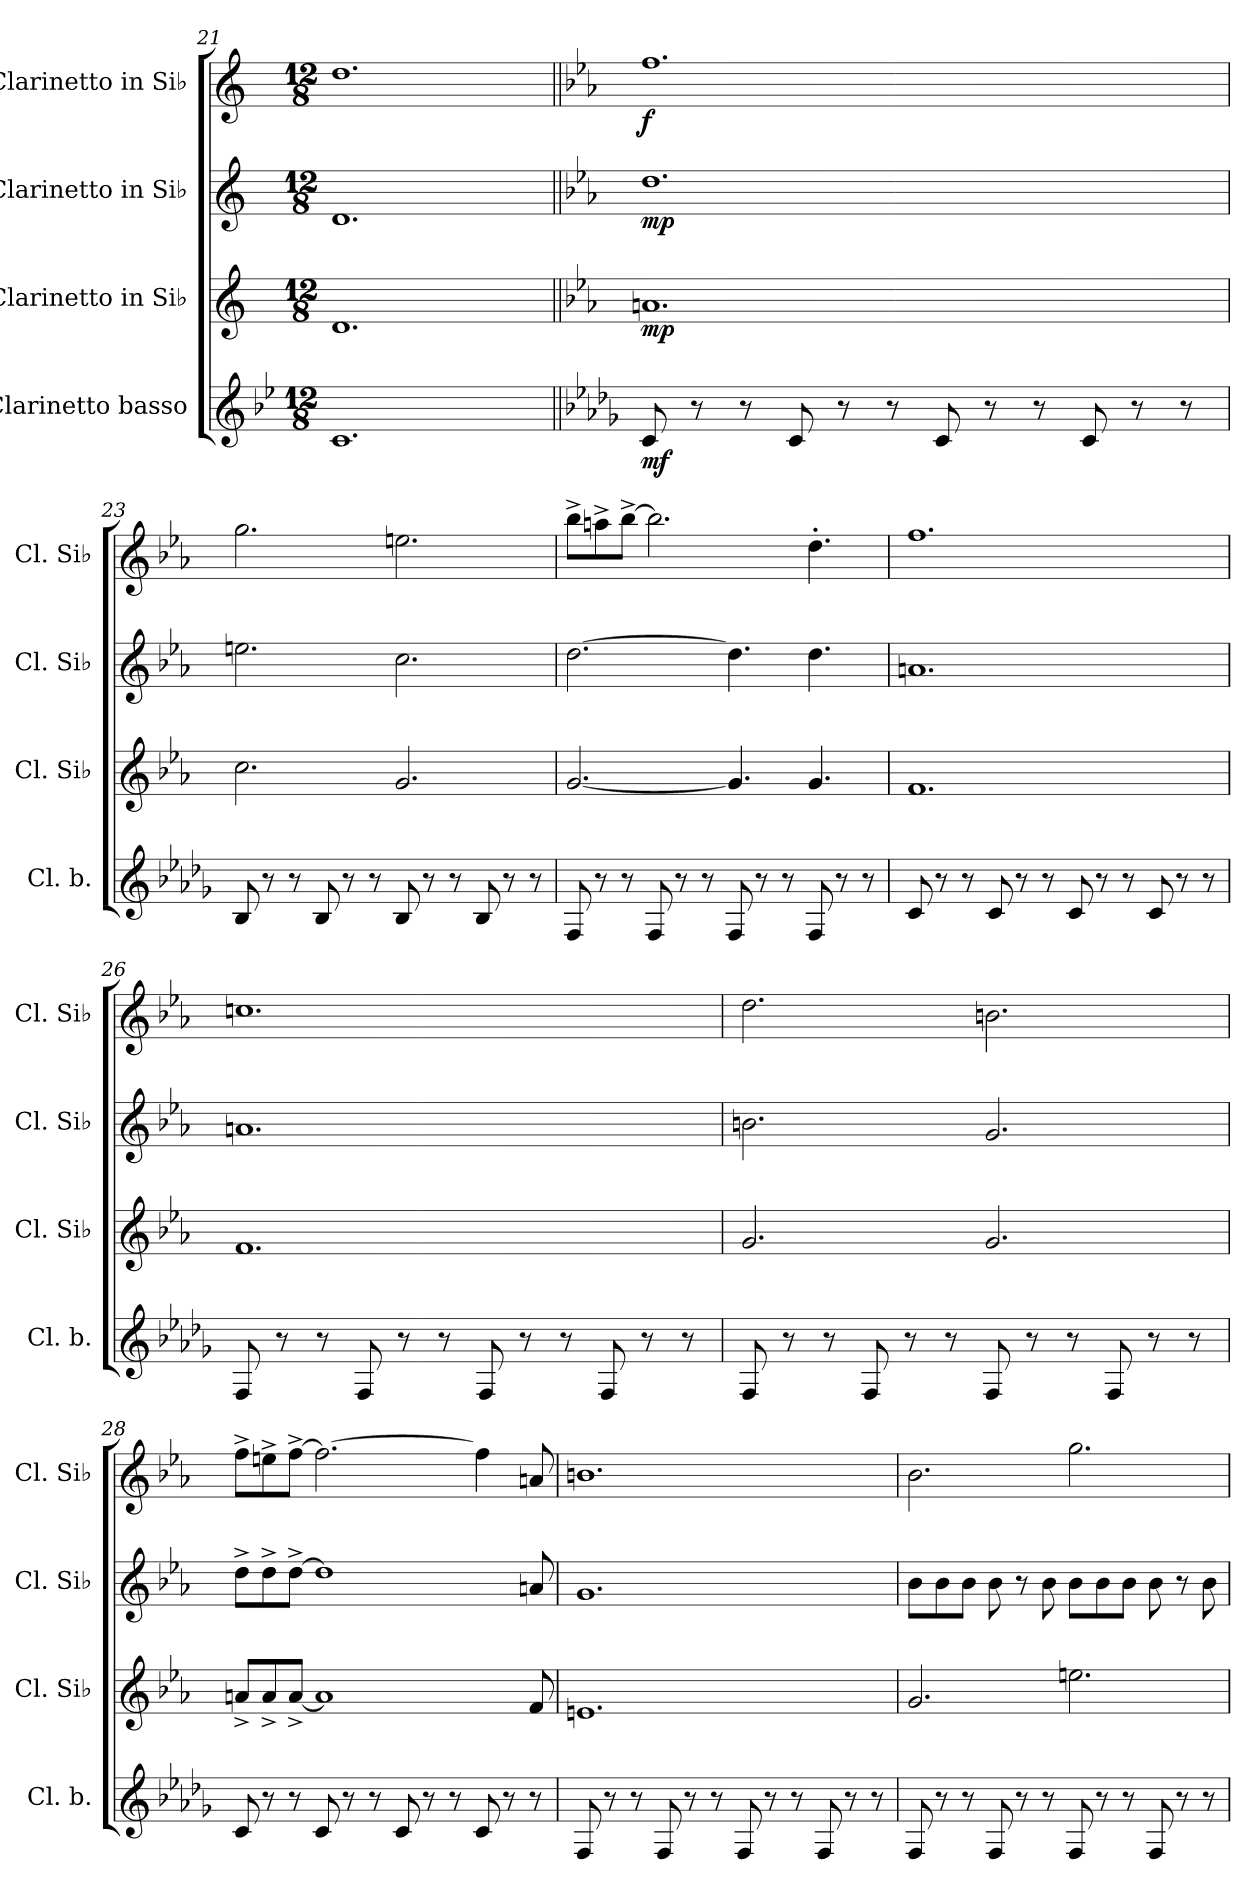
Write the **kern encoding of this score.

**kern	**dynam	**kern	**dynam	**kern	**dynam	**kern	**dynam
*part4	*part4	*part3	*part3	*part2	*part2	*part1	*part1
*staff4	*staff4	*staff3	*staff3	*staff2	*staff2	*staff1	*staff1
*I"Clarinetto basso	*	*I"Clarinetto in Si♭	*	*I"Clarinetto in Si♭	*	*I"Clarinetto in Si♭	*
*I'Cl. b.	*	*I'Cl. Si♭	*	*I'Cl. Si♭	*	*I'Cl. Si♭	*
*clefG2	*	*clefG2	*	*clefG2	*	*clefG2	*
*ITrd8c14	*	*ITrd1c2	*	*ITrd1c2	*	*ITrd1c2	*
*k[b-e-]	*	*k[b-e-]	*	*k[b-e-]	*	*k[b-e-]	*
*M12/8	*	*M12/8	*	*M12/8	*	*M12/8	*
=21	=21	=21	=21	=21	=21	=21	=21
1.C	.	1.c	.	1.c	.	1.cc	.
!!LO:LB:g=z
=22||	=22||	=22||	=22||	=22||	=22||	=22||	=22||
*k[b-e-a-d-g-]	*	*k[b-e-a-d-g-]	*	*k[b-e-a-d-g-]	*	*k[b-e-a-d-g-]	*
!	!LO:DY:b	!	!LO:DY:b	!	!LO:DY:b	!	!LO:DY:b
8C/	mf	1.gn	mp	1.cc	mp	1.ee-	f
8r	.	.	.	.	.	.	.
8r	.	.	.	.	.	.	.
8C/	.	.	.	.	.	.	.
8r	.	.	.	.	.	.	.
8r	.	.	.	.	.	.	.
8C/	.	.	.	.	.	.	.
8r	.	.	.	.	.	.	.
8r	.	.	.	.	.	.	.
8C/	.	.	.	.	.	.	.
8r	.	.	.	.	.	.	.
8r	.	.	.	.	.	.	.
=23	=23	=23	=23	=23	=23	=23	=23
8BB-/	.	2.b-\	.	2.ddn\	.	2.ff\	.
8r	.	.	.	.	.	.	.
8r	.	.	.	.	.	.	.
8BB-/	.	.	.	.	.	.	.
8r	.	.	.	.	.	.	.
8r	.	.	.	.	.	.	.
8BB-/	.	2.f/	.	2.b-\	.	2.ddn\	.
8r	.	.	.	.	.	.	.
8r	.	.	.	.	.	.	.
8BB-/	.	.	.	.	.	.	.
8r	.	.	.	.	.	.	.
8r	.	.	.	.	.	.	.
=24	=24	=24	=24	=24	=24	=24	=24
8FF/	.	[2.f/	.	[2.cc\	.	8aa-^\L	.
8r	.	.	.	.	.	8ggn^\	.
8r	.	.	.	.	.	[8aa-^\J	.
8FF/	.	.	.	.	.	2.aa-\]	.
8r	.	.	.	.	.	.	.
8r	.	.	.	.	.	.	.
8FF/	.	4.f/]	.	4.cc\]	.	.	.
8r	.	.	.	.	.	.	.
8r	.	.	.	.	.	.	.
8FF/	.	4.f/	.	4.cc\	.	4.cc'\	.
8r	.	.	.	.	.	.	.
8r	.	.	.	.	.	.	.
!!LO:LB:g=z
=25	=25	=25	=25	=25	=25	=25	=25
8C/	.	1.e-	.	1.gn	.	1.ee-	.
8r	.	.	.	.	.	.	.
8r	.	.	.	.	.	.	.
8C/	.	.	.	.	.	.	.
8r	.	.	.	.	.	.	.
8r	.	.	.	.	.	.	.
8C/	.	.	.	.	.	.	.
8r	.	.	.	.	.	.	.
8r	.	.	.	.	.	.	.
8C/	.	.	.	.	.	.	.
8r	.	.	.	.	.	.	.
8r	.	.	.	.	.	.	.
=26	=26	=26	=26	=26	=26	=26	=26
8FF/	.	1.e-	.	1.gn	.	1.b-X	.
8r	.	.	.	.	.	.	.
8r	.	.	.	.	.	.	.
8FF/	.	.	.	.	.	.	.
8r	.	.	.	.	.	.	.
8r	.	.	.	.	.	.	.
8FF/	.	.	.	.	.	.	.
8r	.	.	.	.	.	.	.
8r	.	.	.	.	.	.	.
8FF/	.	.	.	.	.	.	.
8r	.	.	.	.	.	.	.
8r	.	.	.	.	.	.	.
=27	=27	=27	=27	=27	=27	=27	=27
8FF/	.	2.f/	.	2.an\	.	2.cc\	.
8r	.	.	.	.	.	.	.
8r	.	.	.	.	.	.	.
8FF/	.	.	.	.	.	.	.
8r	.	.	.	.	.	.	.
8r	.	.	.	.	.	.	.
8FF/	.	2.f/	.	2.f/	.	2.an\	.
8r	.	.	.	.	.	.	.
8r	.	.	.	.	.	.	.
8FF/	.	.	.	.	.	.	.
8r	.	.	.	.	.	.	.
8r	.	.	.	.	.	.	.
!!LO:PB:g=z
=28	=28	=28	=28	=28	=28	=28	=28
8C/	.	8gn^/L	.	8cc^\L	.	8ee-^\L	.
8r	.	8g^/	.	8cc^\	.	8ddn^\	.
8r	.	[8g^/J	.	[8cc^\J	.	[8ee-^\J	.
8C/	.	1g]	.	1cc]	.	2.ee-\_	.
8r	.	.	.	.	.	.	.
8r	.	.	.	.	.	.	.
8C/	.	.	.	.	.	.	.
8r	.	.	.	.	.	.	.
8r	.	.	.	.	.	.	.
8C/	.	.	.	.	.	4ee-\]	.
8r	.	.	.	.	.	.	.
8r	.	8e-/	.	8gn/	.	8gn/	.
=29	=29	=29	=29	=29	=29	=29	=29
8FF/	.	1.dn	.	1.f	.	1.an	.
8r	.	.	.	.	.	.	.
8r	.	.	.	.	.	.	.
8FF/	.	.	.	.	.	.	.
8r	.	.	.	.	.	.	.
8r	.	.	.	.	.	.	.
8FF/	.	.	.	.	.	.	.
8r	.	.	.	.	.	.	.
8r	.	.	.	.	.	.	.
8FF/	.	.	.	.	.	.	.
8r	.	.	.	.	.	.	.
8r	.	.	.	.	.	.	.
=30	=30	=30	=30	=30	=30	=30	=30
8FF/	.	2.f/	.	8a-\L	.	2.a-\	.
8r	.	.	.	8a-\	.	.	.
8r	.	.	.	8a-\J	.	.	.
8FF/	.	.	.	8a-\	.	.	.
8r	.	.	.	8r	.	.	.
8r	.	.	.	8a-\	.	.	.
8FF/	.	2.ddn\	.	8a-\L	.	2.ff\	.
8r	.	.	.	8a-\	.	.	.
8r	.	.	.	8a-\J	.	.	.
8FF/	.	.	.	8a-\	.	.	.
8r	.	.	.	8r	.	.	.
8r	.	.	.	8a-\	.	.	.
=	=	=	=	=	=	=	=
*-	*-	*-	*-	*-	*-	*-	*-
